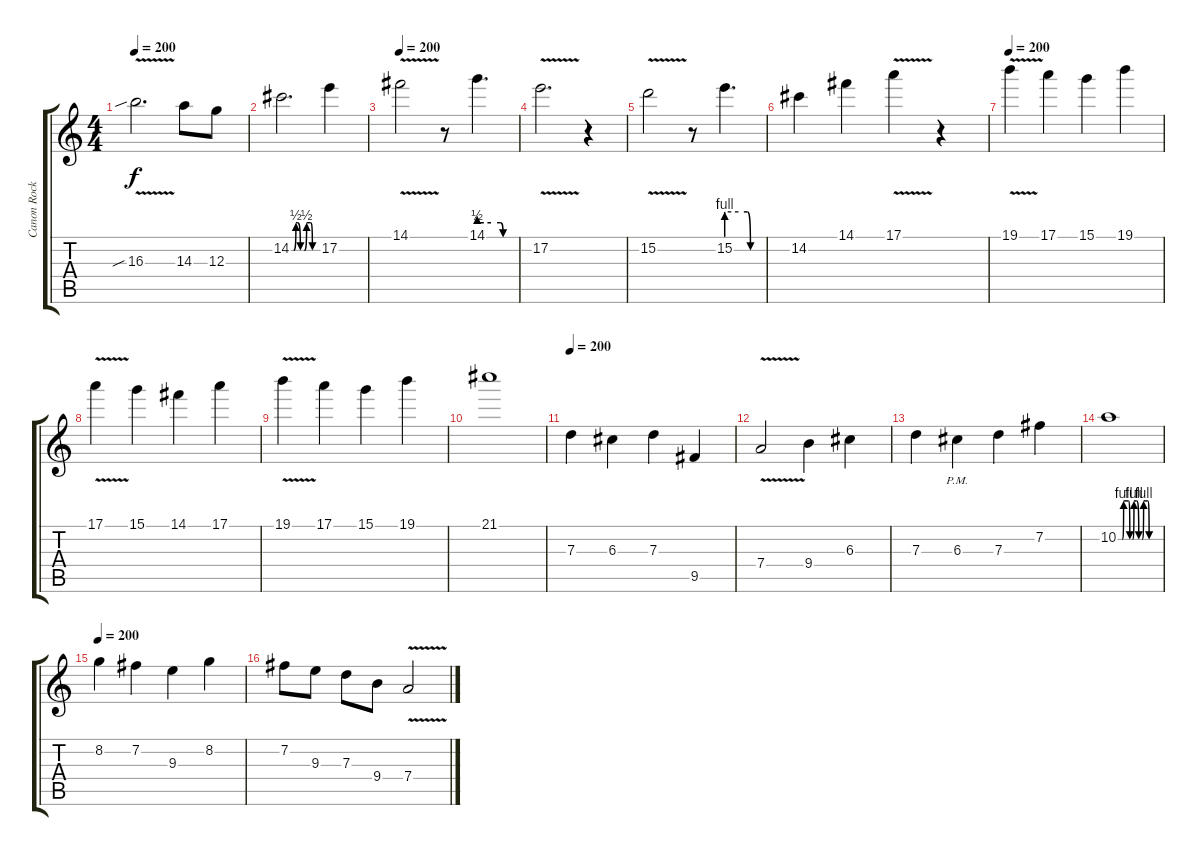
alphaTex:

\track ("Canon Rock" "Canon Rock") {instrument distortionguitar}
\staff {score tabs}
\tuning (E4 B3 G3 D3 A2 E2) {hide}
\ts (4 4)
\tempo 200
\clef g2
\ks c
16.3{v sib}.2{d dy f} 14.3.8 12.3.8 |
14.2{be (custom 0 0 6 0 11 2 15 2 21 0 30 0 35 2 44 2 48 0 60 0)}.2{d} 17.2.4 |
\tempo 200
14.1{v}.2 r.8 14.1{be (custom 0 2 20 2 36 2 40 0 60 0)}.4{d} |
17.2{v}.2{d} r.4 |
15.2{v}.2 r.8 15.2{be (custom 0 4 20 4 35 4 40 0 60 0)}.4{d} |
14.2.4 14.1.4 17.1{v}.4 r.4 |
\tempo 200
19.1{v}.4 17.1.4 15.1.4 19.1.4 |
17.1{v}.4 15.1.4 14.1.4 17.1.4 |
19.1{v}.4 17.1.4 15.1.4 19.1.4 |
21.1.1 |
\tempo 200
7.3.4 6.3.4 7.3.4 9.5.4 |
7.4{v}.2 9.4.4 6.3.4 |
7.3.4 6.3{pm}.4 7.3.4 7.2.4 |
10.2{be (custom 0 0 6 0 8 4 15 4 17 0 21 0 23 4 27 4 30 0 35 0 37 4 43 4 45 0 60 0)}.1 |
\tempo 200
8.2.4 7.2.4 9.3.4 8.2.4 |
7.2.8 9.3.8 7.3.8 9.4.8 7.4{v}.2
